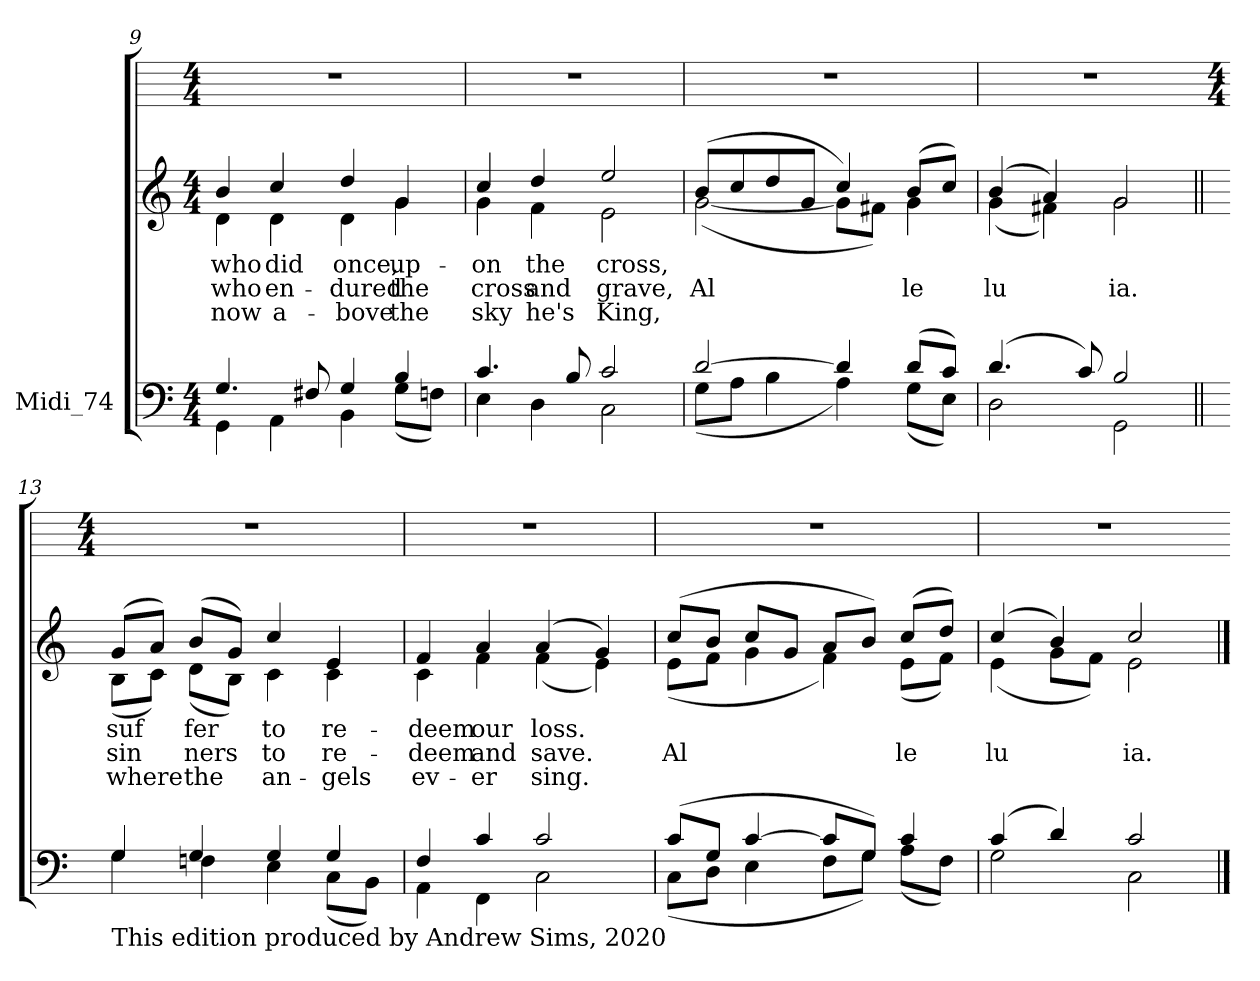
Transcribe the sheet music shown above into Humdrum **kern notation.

**kern	**kern	**text	**text	**text	**kern
*part3	*part2	*part2	*part2	*part2	*part1
*staff3	*staff2	*staff2	*staff2	*staff2	*staff1
*I"Midi_74	*	*	*	*	*
!!LO:LB:g=z
*clefF4	*clefG2	*	*	*	*
*k[]	*k[]	*	*	*	*
*C:	*C:	*	*	*	*
*M4/4	*M4/4	*	*	*	*M4/4
=9	=9	=9	=9	=9	=9
*^	*	*	*	*	*
!	!	!	!LO:LY:b	!LO:LY:b	!LO:LY:b	!
*	*	*^	*	*	*	*
4.G/	4GG\	4b/	4d\	who	who	now	1r
!	!	!	!	!LO:LY:b	!LO:LY:b	!LO:LY:b	!
.	4AA\	4cc/	4d\	did	en-	-a-	.
8F#X/	.	.	.	.	.	.	.
!	!	!	!	!LO:LY:b	!LO:LY:b	!LO:LY:b	!
4G/	4BB\	4dd/	4d\	-once,	dured	bove	.
!	!	!	!	!LO:LY:b	!LO:LY:b	!LO:LY:b	!
4B/	(<8G\L	4g/	4g\	up-	-the	the	.
.	8Fn\J)	.	.	.	.	.	.
=10	=10	=10	=10	=10	=10	=10	=10
!	!	!	!	!LO:LY:b	!LO:LY:b	!LO:LY:b	!
4.c/	4E\	4cc/	4g\	on	cross	sky	1r
!	!	!	!	!LO:LY:b	!LO:LY:b	!LO:LY:b	!
.	4D\	4dd/	4f\	the	and	he's	.
8B/	.	.	.	.	.	.	.
!	!	!	!	!LO:LY:b	!LO:LY:b	!LO:LY:b	!
2c/	2C\	2ee/	2e\	cross,	grave,	King,	.
=11	=11	=11	=11	=11	=11	=11	=11
!	!	!	!	!	!LO:LY:b	!	!
[2d/	(<8G\L	(>8b/L	(<[2g\	.	Al	.	1r
.	8A\J	8cc/	.	.	.	.	.
.	4B\	8dd/	.	.	.	.	.
.	.	8g/J	.	.	.	.	.
4d/]	4A\)	4cc/)	8g\L]	.	.	.	.
.	.	.	8f#X\J)	.	.	.	.
!	!	!	!	!	!LO:LY:b	!	!
(>8d/L	(<8G\L	(>8b/L	4g\	.	le	.	.
8c/J)	8E\J)	8cc/J)	.	.	.	.	.
=12	=12	=12	=12	=12	=12	=12	=12
!	!	!	!	!	!LO:LY:b	!	!
(>4.d/	2D\	(>4b/	(<4g\	.	lu	.	1r
.	.	4a/)	4f#X\)	.	.	.	.
8c/)	.	.	.	.	.	.	.
!	!	!	!	!	!LO:LY:b	!	!
2B/	2GG\	2g/	2g\	.	ia.	.	.
!!LO:LB:g=z
=13||	=13||	=13||	=13||	=13	=13	=13	=13
*	*	*	*	*	*	*	*M4/4
!LO:TX:b:t=This edition produced by Andrew Sims, 2020	!	!	!	!	!	!	!
!	!	!	!	!LO:LY:b	!LO:LY:b	!LO:LY:b	!
4G/	4G\	(>8g/L	(<8B\L	suf	sin	where	1r
.	.	8a/J)	8c\J)	.	.	.	.
!	!	!	!	!LO:LY:b	!LO:LY:b	!LO:LY:b	!
4G/	4Fn\	(>8b/L	(<8d\L	fer	ners	the	.
.	.	8g/J)	8B\J)	.	.	.	.
!	!	!	!	!LO:LY:b	!LO:LY:b	!LO:LY:b	!
4G/	4E\	4cc/	4c\	to	to	an-	.
!	!	!	!	!LO:LY:b	!LO:LY:b	!LO:LY:b	!
4G/	(<8C\L	4e/	4c\	-re-	-re-	-gels	.
.	8BB\J)	.	.	.	.	.	.
=14	=14	=14	=14	=14	=14	=14	=14
!	!	!	!	!LO:LY:b	!LO:LY:b	!LO:LY:b	!
4F/	4AA\	4f/	4c\	deem	deem	ev-	1r
!	!	!	!	!LO:LY:b	!LO:LY:b	!LO:LY:b	!
4c/	4FF\	4a/	4f\	-our	and	er	.
!	!	!	!	!LO:LY:b	!LO:LY:b	!LO:LY:b	!
2c/	2C\	(>4a/	(<4f\	loss.	save.	sing.	.
.	.	4g/)	4e\)	.	.	.	.
=15	=15	=15	=15	=15	=15	=15	=15
!	!	!	!	!	!LO:LY:b	!	!
(>8c/L	(<8C\L	(>8cc/L	(<8e\L	.	Al	.	1r
8G/J	8D\J	8b/J	8f\J	.	.	.	.
[4c/	4E\	8ccL	4g\	.	.	.	.
.	.	8gJ	.	.	.	.	.
8c/L]	8F\L	8a/L	4f\)	.	.	.	.
8G/J)	8G\J)	8b/J)	.	.	.	.	.
!	!	!	!	!	!LO:LY:b	!	!
4c/	(<8A\L	(>8cc/L	(<8e\L	.	le	.	.
.	8F\J)	8dd/J)	8f\J)	.	.	.	.
=16	=16	=16	=16	=16	=16	=16	=16
!	!	!	!	!	!LO:LY:b	!	!
(>4c/	2G\	(>4cc/	(<4e\	.	lu	.	1r
4d/)	.	4b/)	8g\L	.	.	.	.
.	.	.	8f\J)	.	.	.	.
!	!	!	!	!	!LO:LY:b	!	!
2c/	2C\	2cc/	2e\	.	ia.	.	.
*v	*v	*	*	*	*	*	*
*	*v	*v	*	*	*	*
==	==	=	=	=	=
*-	*-	*-	*-	*-	*-
